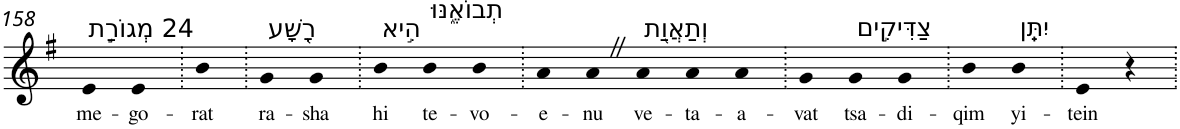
**kern	**text
*part1	*part1
*staff1	*staff1
*I"Piano	*
*I'Pno	*
!!LO:PB:g=z
*clefG2	*
*k[f#]	*
*G:	*
=158	=158
!LO:TX:a:t=24 מְגוֹרַ֣ת	!
!	!LO:LY:b
4e	me-
!	!LO:LY:b
4e	-go-
=159.	=159.
!	!LO:LY:b
4b	-rat
=160.	=160.
!LO:TX:a:t=רָ֭שָׁע	!
!	!LO:LY:b
4g	ra-
!	!LO:LY:b
4g	-sha
=161.	=161.
!LO:TX:a:t=הִ֣יא	!
!	!LO:LY:b
4b	hi
!LO:TX:a:t=תְבוֹאֶ֑נּוּ	!
!	!LO:LY:b
4b	te-
!	!LO:LY:b
4b	-vo-
=162.	=162.
!	!LO:LY:b
4a	-e-
!	!LO:LY:b
4aZ	-nu
!LO:TX:a:t=וְתַאֲוַ֖ת	!
!	!LO:LY:b
4a	ve-
!	!LO:LY:b
4a	-ta-
!	!LO:LY:b
4a	-a-
=163.	=163.
!	!LO:LY:b
4g	-vat
!LO:TX:a:t=צַדִּיקִ֣ים	!
!	!LO:LY:b
4g	tsa-
!	!LO:LY:b
4g	-di-
=164.	=164.
!	!LO:LY:b
4b	-qim
!LO:TX:a:t=יִתֵּֽן	!
!	!LO:LY:b
4b	yi-
=165.	=165.
!	!LO:LY:b
4e	-tein
4r	.
=.	=.
*-	*-
